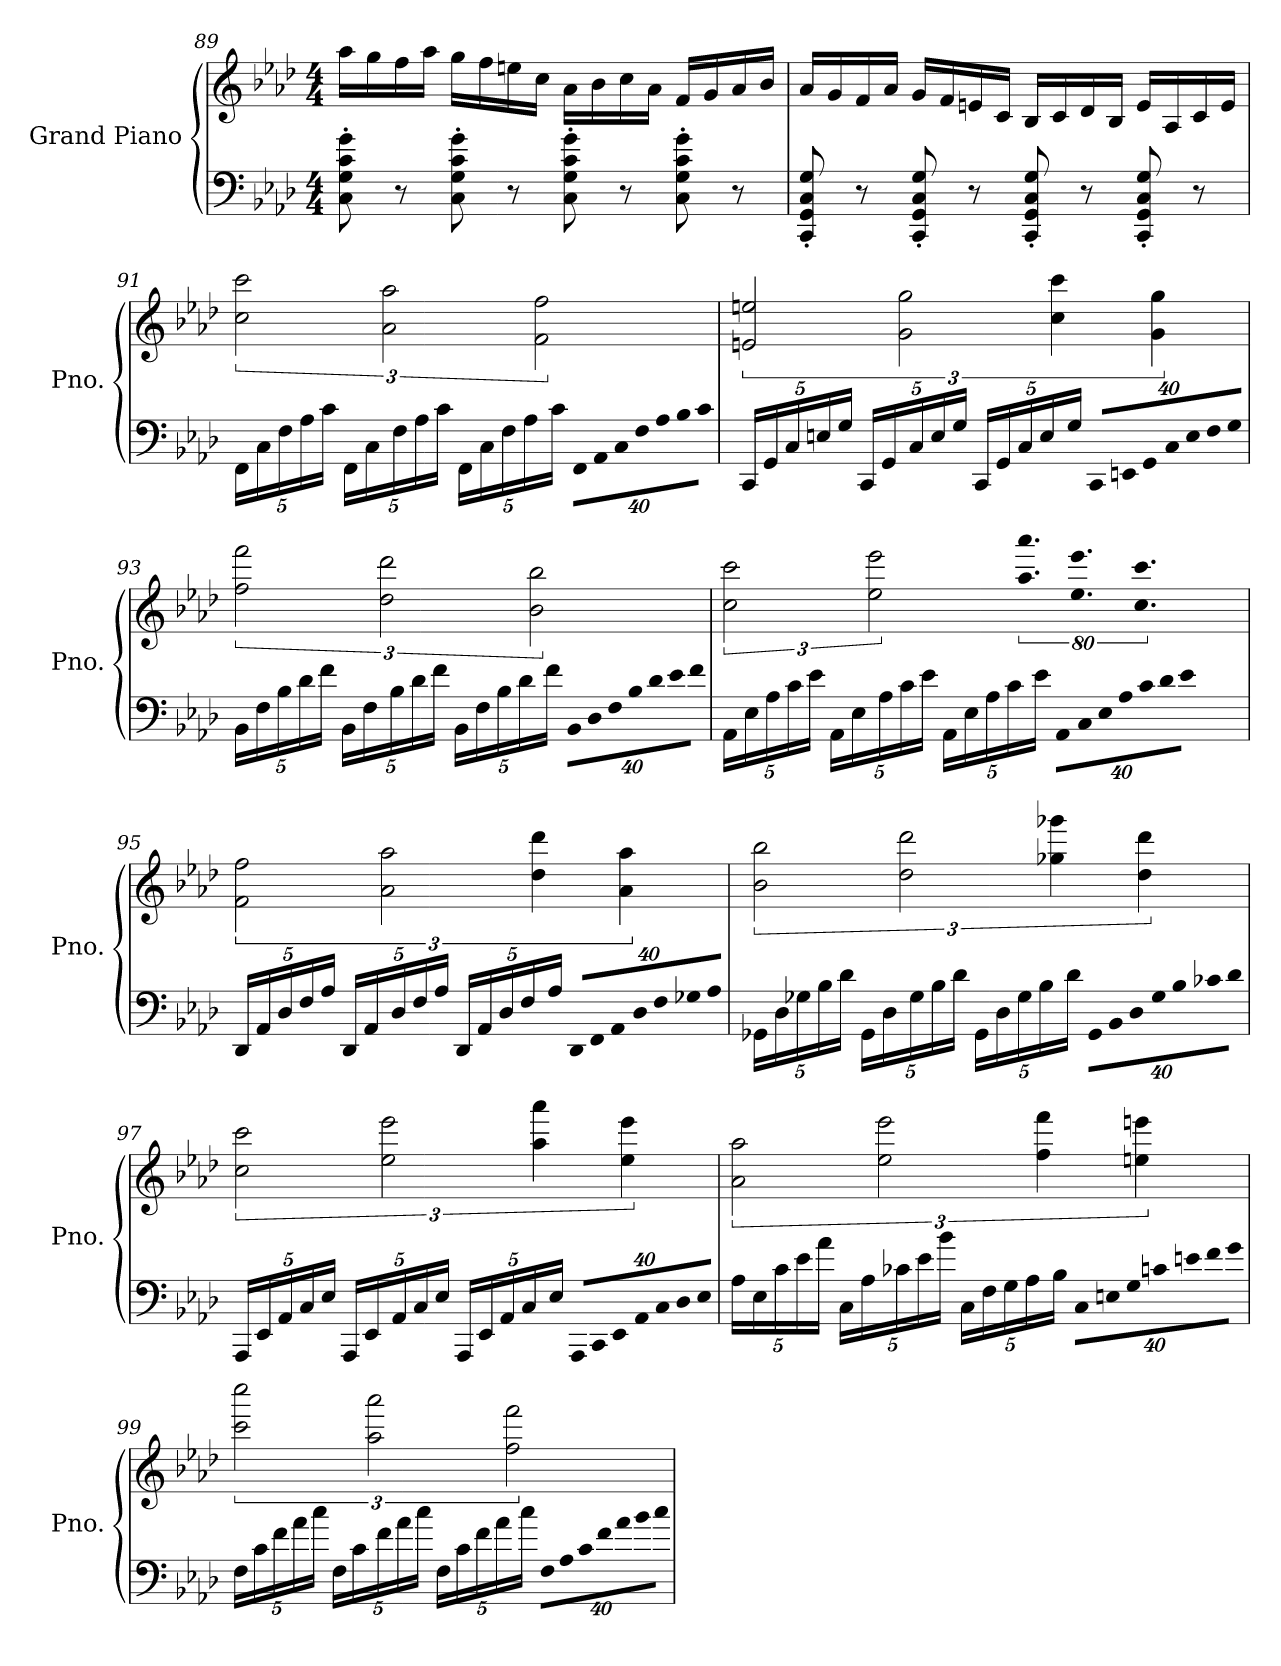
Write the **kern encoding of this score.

**kern	**kern
*part1	*part1
*staff2	*staff1
*I"Grand Piano	*
*I'Pno.	*
*clefF4	*clefG2
*k[b-e-a-d-]	*k[b-e-a-d-]
*M4/4	*M4/4
=89	=89
8C\' 8G\' 8c\' 8g\'	16aa-\LL
.	16gg\
8r	16ff\
.	16aa-\JJ
8C\' 8G\' 8c\' 8g\'	16gg\LL
.	16ff\
8r	16een\
.	16cc\JJ
8C\' 8G\' 8c\' 8g\'	16a-\LL
.	16b-\
8r	16cc\
.	16a-\JJ
8C\' 8G\' 8c\' 8g\'	16f/LL
.	16g/
8r	16a-/
.	16b-/JJ
=90	=90
*	*MM120
8CC/' 8GG/' 8C/' 8G/'	16a-/LL
.	16g/
8r	16f/
.	16a-/JJ
8CC/' 8GG/' 8C/' 8G/'	16g/LL
.	16f/
8r	16en/
.	16c/JJ
*	*MM100
8CC/' 8GG/' 8C/' 8G/'	16B-/LL
.	16c/
8r	16d-/
.	16B-/JJ
8CC/' 8GG/' 8C/' 8G/'	16e/LL
.	16A-/
8r	16c/
.	16e/JJ
!!LO:PB:g=z
=91	=91
*Xbrackettup	*
20FF\LL	3cc\ 3ccc\
20C\	.
20F\	.
20A-\	.
20c\JJ	.
20FF\LL	.
20C\	.
.	3a-\ 3aa-\
20F\	.
20A-\	.
20c\JJ	.
20FF\LL	.
20C\	.
20F\	.
20A-\	.
.	3f\ 3ff\
20c\JJ	.
!LO:N:vis=16	!
640%23FF\LL	.
!LO:N:vis=16	!
640%23AA-\	.
!LO:N:vis=16	!
640%23C\	.
!LO:N:vis=16	!
640%23F\	.
!LO:N:vis=16	!
640%23A-\	.
!LO:N:vis=16	!
640%23B-\	.
!LO:N:vis=16	!
640%23c\JJ	.
.	640ryy
=92	=92
20CC/LL	3en/ 3een/
20GG/	.
20C/	.
20En/	.
20G/JJ	.
20CC/LL	.
20GG/	.
.	3g\ 3gg\
20C/	.
20E/	.
20G/JJ	.
20CC/LL	.
20GG/	.
20C/	.
20E/	.
.	6cc\ 6ccc\
20G/JJ	.
!LO:N:vis=16	!
640%23CC/LL	.
!LO:N:vis=16	!
640%23EEn/	.
!LO:N:vis=16	!
640%23GG/	.
.	6g\ 6gg\
!LO:N:vis=16	!
640%23C/	.
!LO:N:vis=16	!
640%23E/	.
!LO:N:vis=16	!
640%23F/	.
!LO:N:vis=16	!
640%23G/JJ	.
.	640ryy
!!LO:LB:g=z
=93	=93
20BB-\LL	3ff\ 3fff\
20F\	.
20B-\	.
20d-\	.
20f\JJ	.
20BB-\LL	.
20F\	.
.	3dd-\ 3ddd-\
20B-\	.
20d-\	.
20f\JJ	.
20BB-\LL	.
20F\	.
20B-\	.
20d-\	.
.	3b-\ 3bb-\
20f\JJ	.
!LO:N:vis=16	!
640%23BB-\LL	.
!LO:N:vis=16	!
640%23D-\	.
!LO:N:vis=16	!
640%23F\	.
!LO:N:vis=16	!
640%23B-\	.
!LO:N:vis=16	!
640%23d-\	.
!LO:N:vis=16	!
640%23e-\	.
!LO:N:vis=16	!
640%23f\JJ	.
.	640ryy
=94	=94
20AA-\LL	3cc\ 3ccc\
20E-\	.
20A-\	.
20c\	.
20e-\JJ	.
20AA-\LL	.
20E-\	.
.	3ee-\ 3eee-\
20A-\	.
20c\	.
20e-\JJ	.
20AA-\LL	.
20E-\	.
20A-\	.
20c\	.
!	!LO:N:vis=8.
.	640%71aa-\ 640%71aaa-\
20e-\JJ	.
!LO:N:vis=16	!
640%23AA-\LL	.
!	!LO:N:vis=8.
.	640%71ee-\ 640%71eee-\
!LO:N:vis=16	!
640%23C\	.
!LO:N:vis=16	!
640%23E-\	.
!LO:N:vis=16	!
640%23A-\	.
!	!LO:N:vis=8.
.	640%71cc\ 640%71ccc\
!LO:N:vis=16	!
640%23c\	.
!LO:N:vis=16	!
640%23d-\	.
!LO:N:vis=16	!
640%23e-\JJ	.
.	480ryy
!!LO:LB:g=z
=95	=95
20DD-/LL	3f\ 3ff\
20AA-/	.
20D-/	.
20F/	.
20A-/JJ	.
20DD-/LL	.
20AA-/	.
.	3a-\ 3aa-\
20D-/	.
20F/	.
20A-/JJ	.
20DD-/LL	.
20AA-/	.
20D-/	.
20F/	.
.	6dd-\ 6ddd-\
20A-/JJ	.
!LO:N:vis=16	!
640%23DD-/LL	.
!LO:N:vis=16	!
640%23FF/	.
!LO:N:vis=16	!
640%23AA-/	.
.	6a-\ 6aa-\
!LO:N:vis=16	!
640%23D-/	.
!LO:N:vis=16	!
640%23F/	.
!LO:N:vis=16	!
640%23G-X/	.
!LO:N:vis=16	!
640%23A-/JJ	.
.	640ryy
=96	=96
20GG-X\LL	3b-\ 3bb-\
20D-\	.
20G-X\	.
20B-\	.
20d-\JJ	.
20GG-\LL	.
20D-\	.
.	3dd-\ 3ddd-\
20G-\	.
20B-\	.
20d-\JJ	.
20GG-\LL	.
20D-\	.
20G-\	.
20B-\	.
.	6gg-X\ 6ggg-X\
20d-\JJ	.
!LO:N:vis=16	!
640%23GG-\LL	.
!LO:N:vis=16	!
640%23BB-\	.
!LO:N:vis=16	!
640%23D-\	.
.	6dd-\ 6ddd-\
!LO:N:vis=16	!
640%23G-\	.
!LO:N:vis=16	!
640%23B-\	.
!LO:N:vis=16	!
640%23c-X\	.
!LO:N:vis=16	!
640%23d-\JJ	.
.	640ryy
!!LO:LB:g=z
=97	=97
20AAA-/LL	3cc\ 3ccc\
20EE-/	.
20AA-/	.
20C/	.
20E-/JJ	.
20AAA-/LL	.
20EE-/	.
.	3ee-\ 3eee-\
20AA-/	.
20C/	.
20E-/JJ	.
20AAA-/LL	.
20EE-/	.
20AA-/	.
20C/	.
.	6aa-\ 6aaa-\
20E-/JJ	.
!LO:N:vis=16	!
640%23AAA-/LL	.
!LO:N:vis=16	!
640%23CC/	.
!LO:N:vis=16	!
640%23EE-/	.
.	6ee-\ 6eee-\
!LO:N:vis=16	!
640%23AA-/	.
!LO:N:vis=16	!
640%23C/	.
!LO:N:vis=16	!
640%23D-/	.
!LO:N:vis=16	!
640%23E-/JJ	.
.	640ryy
!!LO:LB:g=z
=98	=98
20A-\LL	3a-\ 3aa-\
20E-\	.
20c\	.
20e-\	.
20a-\JJ	.
20C\LL	.
20A-\	.
.	3ee-\ 3eee-\
20c-X\	.
20e-\	.
20b-\JJ	.
20C\LL	.
20F\	.
20G\	.
20A-\	.
.	6ff\ 6fff\
20B-\JJ	.
!LO:N:vis=16	!
640%23C\LL	.
!LO:N:vis=16	!
640%23En\	.
!LO:N:vis=16	!
640%23G\	.
.	6een\ 6eeen\
!LO:N:vis=16	!
640%23cn\	.
!LO:N:vis=16	!
640%23en\	.
!LO:N:vis=16	!
640%23f\	.
!LO:N:vis=16	!
640%23g\JJ	.
.	640ryy
!!LO:PB:g=z
=99	=99
20F\LL	3ccc\ 3cccc\
20c\	.
20f\	.
20a-\	.
20cc\JJ	.
20F\LL	.
20c\	.
.	3aa-\ 3aaa-\
20f\	.
20a-\	.
20cc\JJ	.
20F\LL	.
20c\	.
20f\	.
20a-\	.
.	3ff\ 3fff\
20cc\JJ	.
!LO:N:vis=16	!
640%23F\LL	.
!LO:N:vis=16	!
640%23A-\	.
!LO:N:vis=16	!
640%23c\	.
!LO:N:vis=16	!
640%23f\	.
!LO:N:vis=16	!
640%23a-\	.
!LO:N:vis=16	!
640%23b-\	.
!LO:N:vis=16	!
640%23cc\JJ	.
.	640ryy
=	=
*-	*-
